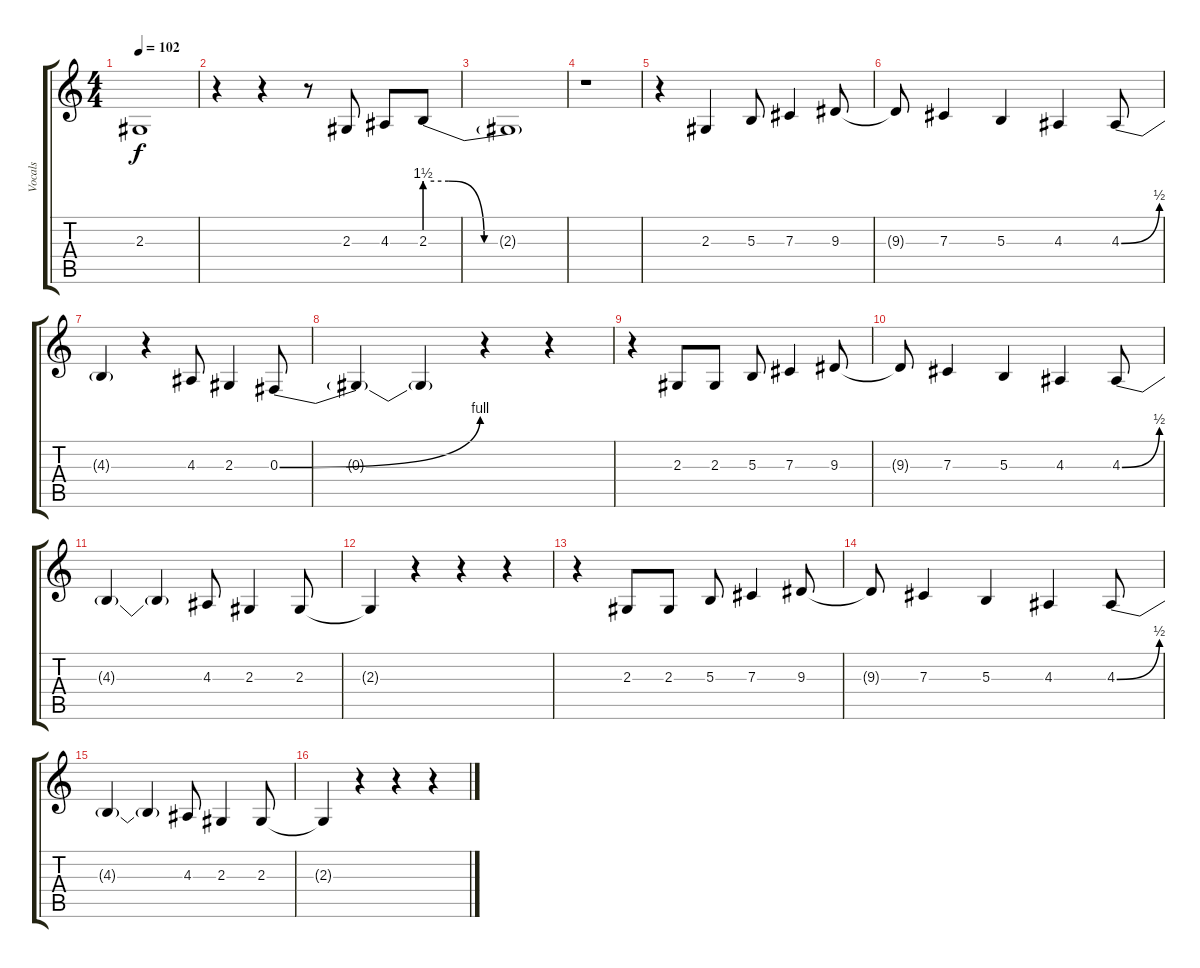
\track ("Vocals" "Vocals") {instrument ocarina}
\staff {score tabs}
\tuning (Eb4 Bb3 Gb3 Db3 Ab2 Db2) {hide}
\ts (4 4)
\tempo 102
\clef g2
\ks c
2.3{t}.1{dy f} |
r.4 r.4 r.8 2.3.8 4.3.8 2.3{be (custom 0 6 10 6 25 0 60 0)}.8 |
2.3{t}.1 |
r.1 |
r.4 2.3.4 5.3.8 7.3.4 9.3.8 |
9.3{t}.8 7.3.4 5.3.4 4.3.4 4.3{be (bend 0 0 60 2)}.8 |
4.3{t}.4 r.4 4.3.8 2.3.4 0.3{be (bend 0 0 60 4)}.8 |
0.3{t}.4 0.3{t}.4 r.4 r.4 |
r.4 2.3.8 2.3.8 5.3.8 7.3.4 9.3.8 |
9.3{t}.8 7.3.4 5.3.4 4.3.4 4.3{be (bend 0 0 60 2)}.8 |
4.3{t}.4 4.3{t}.4 4.3.8 2.3.4 2.3.8 |
2.3{t}.4 r.4 r.4 r.4 |
r.4 2.3.8 2.3.8 5.3.8 7.3.4 9.3.8 |
9.3{t}.8 7.3.4 5.3.4 4.3.4 4.3{be (bend 0 0 60 2)}.8 |
4.3{t}.4 4.3{t}.4 4.3.8 2.3.4 2.3.8 |
2.3{t}.4 r.4 r.4 r.4
